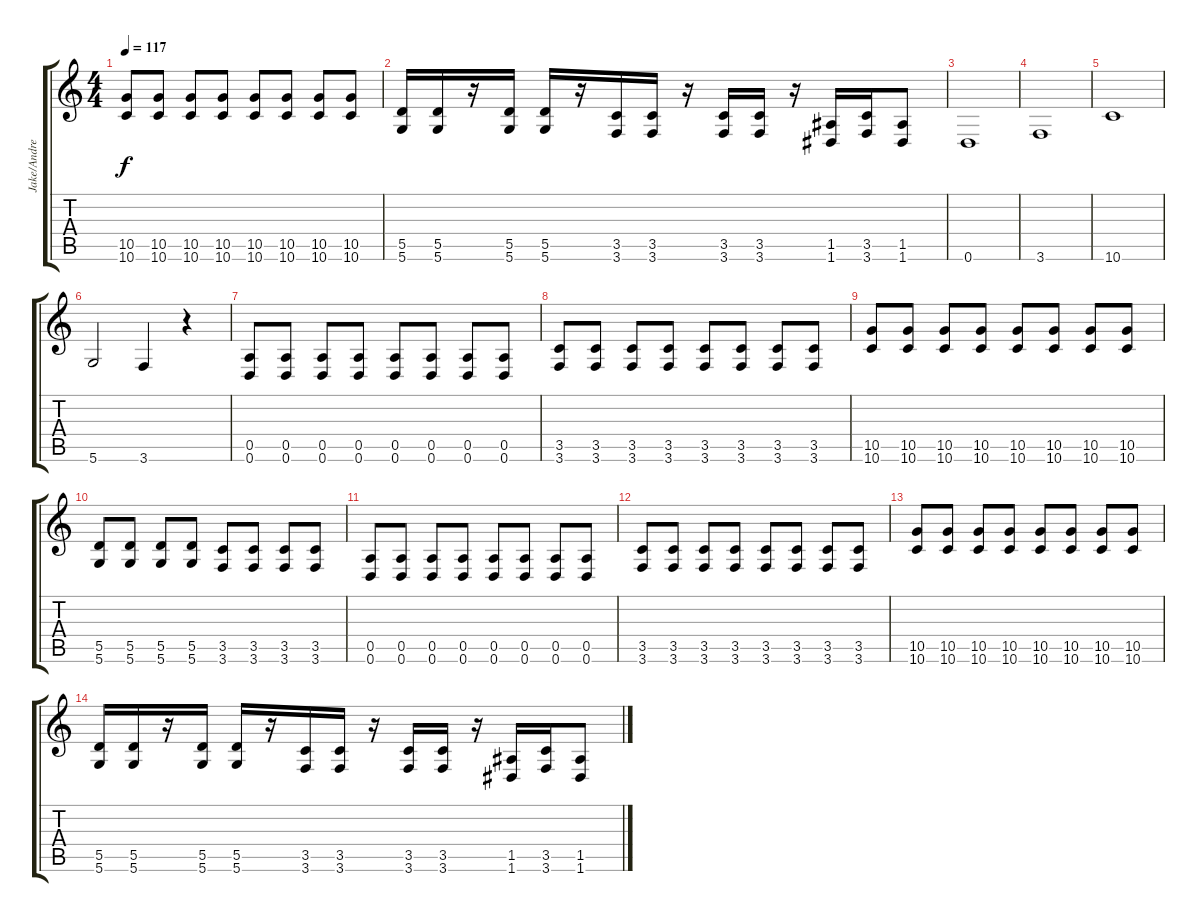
\track ("Jake/Andrew" "Jake/Andre") {instrument distortionguitar}
\staff {score tabs}
\tuning (E4 B3 G3 D3 A2 D2) {hide}
\ts (4 4)
\tempo 117
\clef g2
\ks c
(10.5 10.6).8{dy f} (10.5 10.6).8 (10.5 10.6).8 (10.5 10.6).8 (10.5 10.6).8 (10.5 10.6).8 (10.5 10.6).8 (10.5 10.6).8 |
(5.5 5.6).16 (5.5 5.6).16 r.16 (5.5 5.6).16 (5.5 5.6).16 r.16 (3.5 3.6).16 (3.5 3.6).16 r.16 (3.5 3.6).16 (3.5 3.6).16 r.16 (1.5 1.6).16 (3.5 3.6).16 (1.5 1.6).8 |
0.6.1{volume 11} |
3.6.1 |
10.6.1 |
5.6.2 3.6.4 r.4 |
(0.5 0.6).8{volume 16} (0.5 0.6).8 (0.5 0.6).8 (0.5 0.6).8 (0.5 0.6).8 (0.5 0.6).8 (0.5 0.6).8 (0.5 0.6).8 |
(3.5 3.6).8 (3.5 3.6).8 (3.5 3.6).8 (3.5 3.6).8 (3.5 3.6).8 (3.5 3.6).8 (3.5 3.6).8 (3.5 3.6).8 |
(10.5 10.6).8 (10.5 10.6).8 (10.5 10.6).8 (10.5 10.6).8 (10.5 10.6).8 (10.5 10.6).8 (10.5 10.6).8 (10.5 10.6).8 |
(5.5 5.6).8 (5.5 5.6).8 (5.5 5.6).8 (5.5 5.6).8 (3.5 3.6).8 (3.5 3.6).8 (3.5 3.6).8 (3.5 3.6).8 |
(0.5 0.6).8 (0.5 0.6).8 (0.5 0.6).8 (0.5 0.6).8 (0.5 0.6).8 (0.5 0.6).8 (0.5 0.6).8 (0.5 0.6).8 |
(3.5 3.6).8 (3.5 3.6).8 (3.5 3.6).8 (3.5 3.6).8 (3.5 3.6).8 (3.5 3.6).8 (3.5 3.6).8 (3.5 3.6).8 |
(10.5 10.6).8 (10.5 10.6).8 (10.5 10.6).8 (10.5 10.6).8 (10.5 10.6).8 (10.5 10.6).8 (10.5 10.6).8 (10.5 10.6).8 |
(5.5 5.6).16 (5.5 5.6).16 r.16 (5.5 5.6).16 (5.5 5.6).16 r.16 (3.5 3.6).16 (3.5 3.6).16 r.16 (3.5 3.6).16 (3.5 3.6).16 r.16 (1.5 1.6).16 (3.5 3.6).16 (1.5 1.6).8
